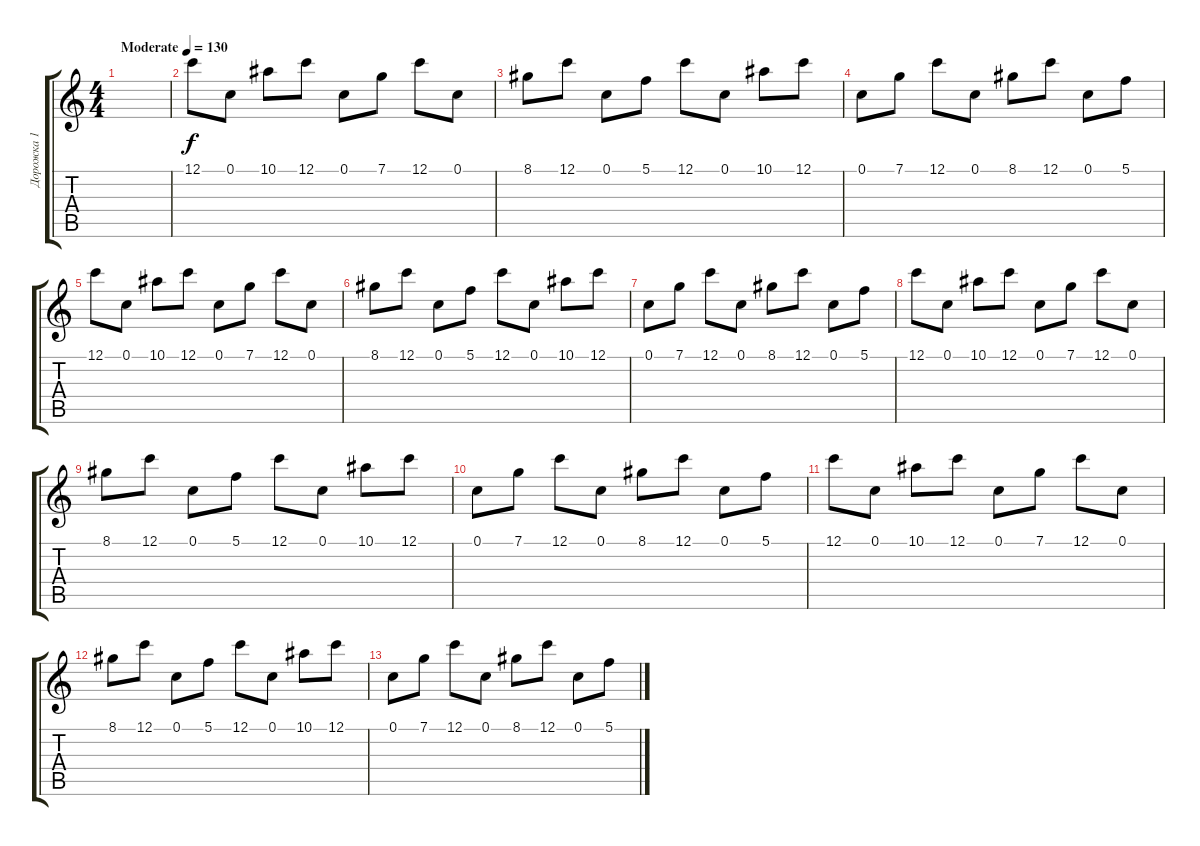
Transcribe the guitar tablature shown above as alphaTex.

\track ("Дорожка 1" "Дорожка 1") {instrument distortionguitar}
\staff {score tabs}
\tuning (C4 G3 Eb3 Bb2 F2 C2) {hide}
\ts (4 4)
\tempo (130 "Moderate")
\clef g2
\ks c
|
12.1.8 0.1.8 10.1.8 12.1.8 0.1.8 7.1.8 12.1.8 0.1.8 |
8.1.8 12.1.8 0.1.8 5.1.8 12.1.8 0.1.8 10.1.8 12.1.8 |
0.1.8 7.1.8 12.1.8 0.1.8 8.1.8 12.1.8 0.1.8 5.1.8 |
12.1.8 0.1.8 10.1.8 12.1.8 0.1.8 7.1.8 12.1.8 0.1.8 |
8.1.8 12.1.8 0.1.8 5.1.8 12.1.8 0.1.8 10.1.8 12.1.8 |
0.1.8 7.1.8 12.1.8 0.1.8 8.1.8 12.1.8 0.1.8 5.1.8 |
12.1.8 0.1.8 10.1.8 12.1.8 0.1.8 7.1.8 12.1.8 0.1.8 |
8.1.8 12.1.8 0.1.8 5.1.8 12.1.8 0.1.8 10.1.8 12.1.8 |
0.1.8 7.1.8 12.1.8 0.1.8 8.1.8 12.1.8 0.1.8 5.1.8 |
12.1.8 0.1.8 10.1.8 12.1.8 0.1.8 7.1.8 12.1.8 0.1.8 |
8.1.8 12.1.8 0.1.8 5.1.8 12.1.8 0.1.8 10.1.8 12.1.8 |
0.1.8 7.1.8 12.1.8 0.1.8 8.1.8 12.1.8 0.1.8 5.1.8
